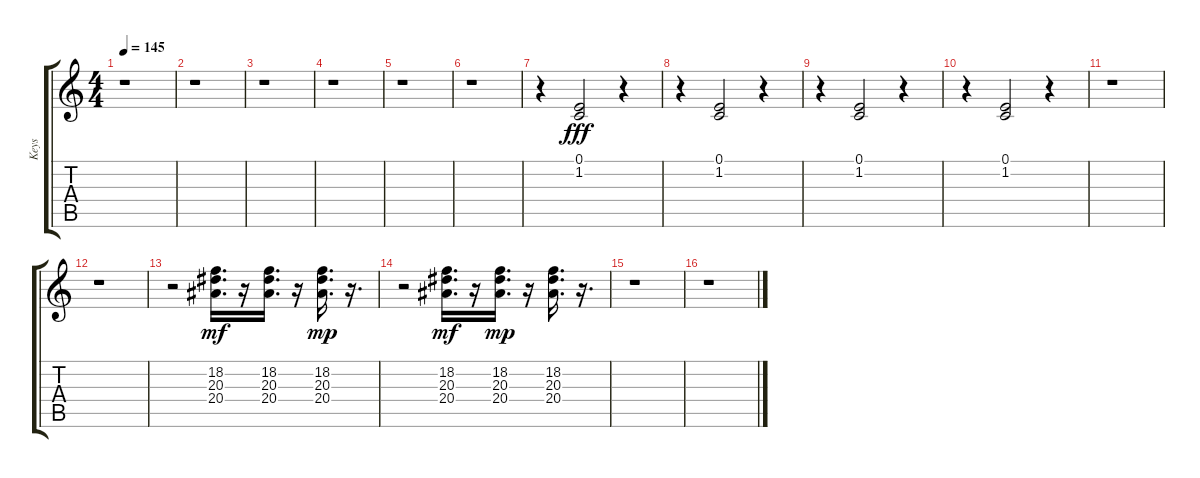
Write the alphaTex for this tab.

\track ("Keys" "Keys") {instrument drawbarorgan}
\staff {score tabs}
\tuning (E4 B3 G3 D3 A2 E2) {hide}
\ts (4 4)
\tempo 145
\clef g2
\ks c
r.1{dy mf} |
r.1 |
r.1 |
r.1 |
r.1 |
r.1 |
r.4 (0.1 1.2).2{dy fff balance 16 instrument gunshot} r.4 |
r.4 (0.1 1.2).2{balance 9} r.4 |
r.4 (0.1 1.2).2{balance 8} r.4 |
r.4 (0.1 1.2).2{balance 8} r.4 |
r.1 |
r.1 |
r.2 (18.2 20.3 20.4).16{d dy mf volume 10 balance 12 instrument drawbarorgan} r.16 (18.2 20.3 20.4).16{d} r.16 (18.2 20.3 20.4).16{d dy mp} r.16{d} |
r.2 (18.2 20.3 20.4).16{d dy mf balance 2} r.16 (18.2 20.3 20.4).16{d dy mp} r.16 (18.2 20.3 20.4).16{d} r.16{d} |
r.1 |
r.1
